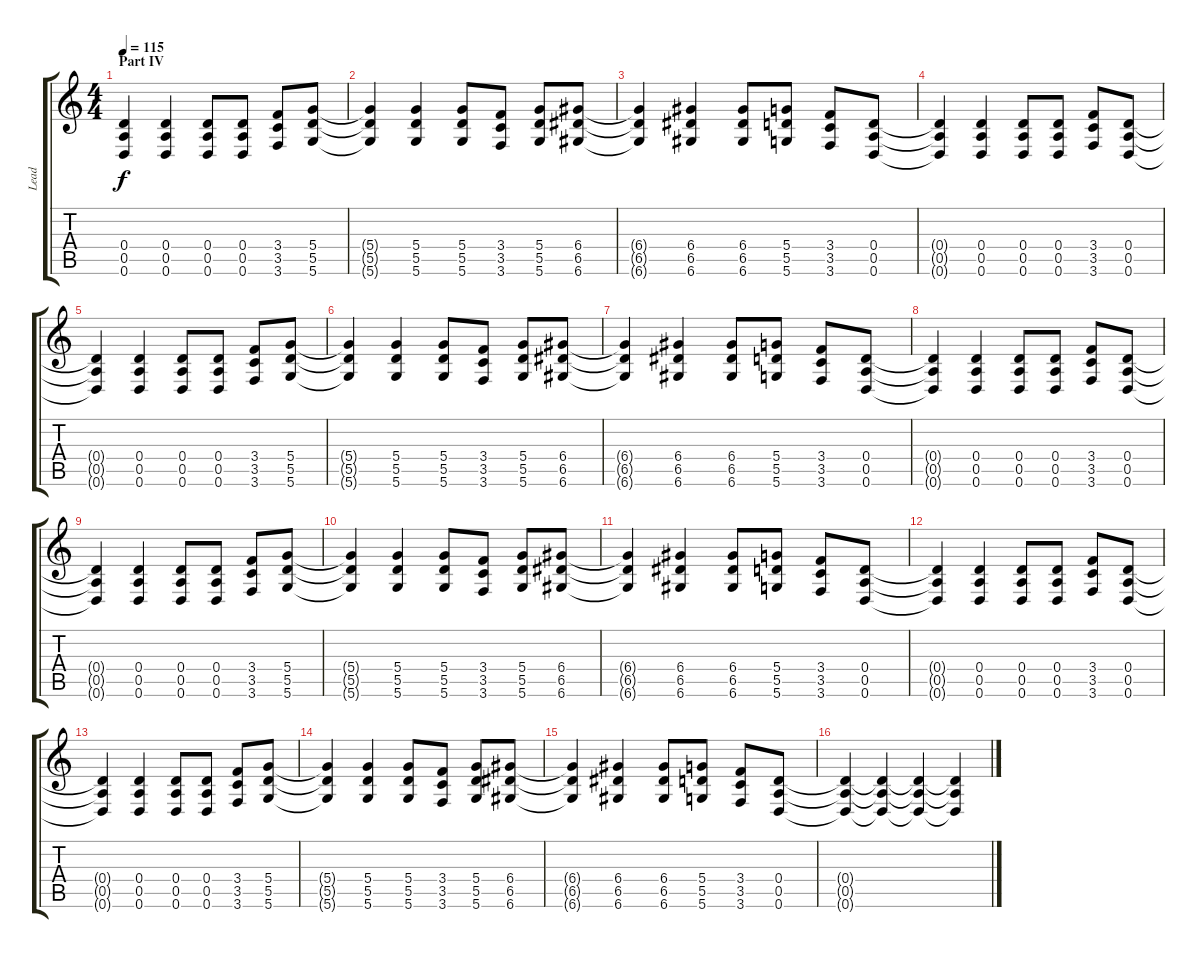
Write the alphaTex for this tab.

\track ("Lead" "Lead") {instrument overdrivenguitar}
\staff {score tabs}
\tuning (E4 B3 G3 D3 A2 D2) {hide}
\ts (4 4)
\section ("" "Part IV")
\tempo 115
\clef g2
\ks c
(0.4{t} 0.5{t} 0.6{t}).4{dy f} (0.4 0.5 0.6).4 (0.4 0.5 0.6).8 (0.4 0.5 0.6).8 (3.4 3.5 3.6).8 (5.4 5.5 5.6).8 |
(5.4{t} 5.5{t} 5.6{t}).4 (5.4 5.5 5.6).4 (5.4 5.5 5.6).8 (3.4 3.5 3.6).8 (5.4 5.5 5.6).8 (6.4 6.5 6.6).8 |
(6.4{t} 6.5{t} 6.6{t}).4 (6.4 6.5 6.6).4 (6.4 6.5 6.6).8 (5.4 5.5 5.6).8 (3.4 3.5 3.6).8 (0.4 0.5 0.6).8 |
(0.4{t} 0.5{t} 0.6{t}).4 (0.4 0.5 0.6).4 (0.4 0.5 0.6).8 (0.4 0.5 0.6).8 (3.4 3.5 3.6).8 (0.4 0.5 0.6).8 |
(0.4{t} 0.5{t} 0.6{t}).4 (0.4 0.5 0.6).4 (0.4 0.5 0.6).8 (0.4 0.5 0.6).8 (3.4 3.5 3.6).8 (5.4 5.5 5.6).8 |
(5.4{t} 5.5{t} 5.6{t}).4 (5.4 5.5 5.6).4 (5.4 5.5 5.6).8 (3.4 3.5 3.6).8 (5.4 5.5 5.6).8 (6.4 6.5 6.6).8 |
(6.4{t} 6.5{t} 6.6{t}).4 (6.4 6.5 6.6).4 (6.4 6.5 6.6).8 (5.4 5.5 5.6).8 (3.4 3.5 3.6).8 (0.4 0.5 0.6).8 |
(0.4{t} 0.5{t} 0.6{t}).4 (0.4 0.5 0.6).4 (0.4 0.5 0.6).8 (0.4 0.5 0.6).8 (3.4 3.5 3.6).8 (0.4 0.5 0.6).8 |
(0.4{t} 0.5{t} 0.6{t}).4 (0.4 0.5 0.6).4 (0.4 0.5 0.6).8 (0.4 0.5 0.6).8 (3.4 3.5 3.6).8 (5.4 5.5 5.6).8 |
(5.4{t} 5.5{t} 5.6{t}).4 (5.4 5.5 5.6).4 (5.4 5.5 5.6).8 (3.4 3.5 3.6).8 (5.4 5.5 5.6).8 (6.4 6.5 6.6).8 |
(6.4{t} 6.5{t} 6.6{t}).4 (6.4 6.5 6.6).4 (6.4 6.5 6.6).8 (5.4 5.5 5.6).8 (3.4 3.5 3.6).8 (0.4 0.5 0.6).8 |
(0.4{t} 0.5{t} 0.6{t}).4 (0.4 0.5 0.6).4 (0.4 0.5 0.6).8 (0.4 0.5 0.6).8 (3.4 3.5 3.6).8 (0.4 0.5 0.6).8 |
(0.4{t} 0.5{t} 0.6{t}).4 (0.4 0.5 0.6).4 (0.4 0.5 0.6).8 (0.4 0.5 0.6).8 (3.4 3.5 3.6).8 (5.4 5.5 5.6).8 |
(5.4{t} 5.5{t} 5.6{t}).4 (5.4 5.5 5.6).4 (5.4 5.5 5.6).8 (3.4 3.5 3.6).8 (5.4 5.5 5.6).8 (6.4 6.5 6.6).8 |
(6.4{t} 6.5{t} 6.6{t}).4 (6.4 6.5 6.6).4 (6.4 6.5 6.6).8 (5.4 5.5 5.6).8 (3.4 3.5 3.6).8 (0.4 0.5 0.6).8 |
(0.4{t} 0.5{t} 0.6{t}).4 (0.4{t} 0.5{t} 0.6{t}).4 (0.4{t} 0.5{t} 0.6{t}).4 (0.4{t} 0.5{t} 0.6{t}).4
